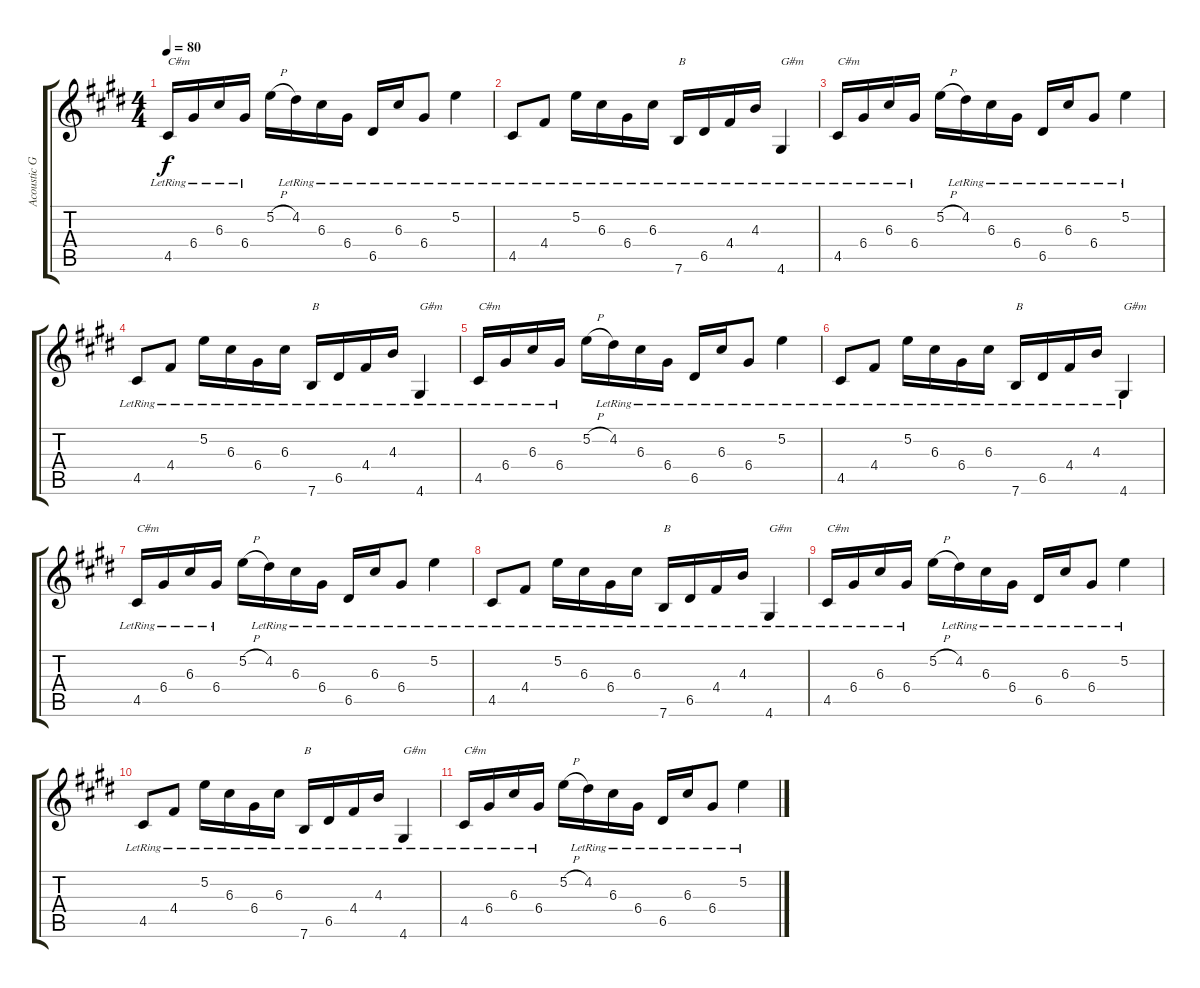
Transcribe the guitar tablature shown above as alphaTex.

\track ("Acoustic Guitar 1" "Acoustic G") {instrument acousticguitarsteel}
\staff {score tabs}
\tuning (E4 B3 G3 D3 A2 E2) {hide}
\ts (4 4)
\tempo 80
\clef g2
\ks c#minor
4.5{lr}.16{txt "C#m" dy f} 6.4{lr}.16 6.3{lr}.16 6.4{lr}.16 5.2{h}.16 4.2{lr}.16 6.3{lr}.16 6.4{lr}.16 6.5{lr}.16 6.3{lr}.16 6.4{lr}.8 5.2{lr}.4 |
4.5{lr}.8 4.4{lr}.8 5.2{lr}.16 6.3{lr}.16 6.4{lr}.16 6.3{lr}.16 7.6{lr}.16{txt "B"} 6.5{lr}.16 4.4{lr}.16 4.3{lr}.16 4.6{lr}.4{txt "G#m"} |
4.5{lr}.16{txt "C#m"} 6.4{lr}.16 6.3{lr}.16 6.4{lr}.16 5.2{h}.16 4.2{lr}.16 6.3{lr}.16 6.4{lr}.16 6.5{lr}.16 6.3{lr}.16 6.4{lr}.8 5.2{lr}.4 |
4.5{lr}.8 4.4{lr}.8 5.2{lr}.16 6.3{lr}.16 6.4{lr}.16 6.3{lr}.16 7.6{lr}.16{txt "B"} 6.5{lr}.16 4.4{lr}.16 4.3{lr}.16 4.6{lr}.4{txt "G#m"} |
4.5{lr}.16{txt "C#m"} 6.4{lr}.16 6.3{lr}.16 6.4{lr}.16 5.2{h}.16 4.2{lr}.16 6.3{lr}.16 6.4{lr}.16 6.5{lr}.16 6.3{lr}.16 6.4{lr}.8 5.2{lr}.4 |
4.5{lr}.8 4.4{lr}.8 5.2{lr}.16 6.3{lr}.16 6.4{lr}.16 6.3{lr}.16 7.6{lr}.16{txt "B"} 6.5{lr}.16 4.4{lr}.16 4.3{lr}.16 4.6{lr}.4{txt "G#m"} |
4.5{lr}.16{txt "C#m"} 6.4{lr}.16 6.3{lr}.16 6.4{lr}.16 5.2{h}.16 4.2{lr}.16 6.3{lr}.16 6.4{lr}.16 6.5{lr}.16 6.3{lr}.16 6.4{lr}.8 5.2{lr}.4 |
4.5{lr}.8 4.4{lr}.8 5.2{lr}.16 6.3{lr}.16 6.4{lr}.16 6.3{lr}.16 7.6{lr}.16{txt "B"} 6.5{lr}.16 4.4{lr}.16 4.3{lr}.16 4.6{lr}.4{txt "G#m"} |
4.5{lr}.16{txt "C#m"} 6.4{lr}.16 6.3{lr}.16 6.4{lr}.16 5.2{h}.16 4.2{lr}.16 6.3{lr}.16 6.4{lr}.16 6.5{lr}.16 6.3{lr}.16 6.4{lr}.8 5.2{lr}.4 |
4.5{lr}.8 4.4{lr}.8 5.2{lr}.16 6.3{lr}.16 6.4{lr}.16 6.3{lr}.16 7.6{lr}.16{txt "B"} 6.5{lr}.16 4.4{lr}.16 4.3{lr}.16 4.6{lr}.4{txt "G#m"} |
4.5{lr}.16{txt "C#m"} 6.4{lr}.16 6.3{lr}.16 6.4{lr}.16 5.2{h}.16 4.2{lr}.16 6.3{lr}.16 6.4{lr}.16 6.5{lr}.16 6.3{lr}.16 6.4{lr}.8 5.2{lr}.4
